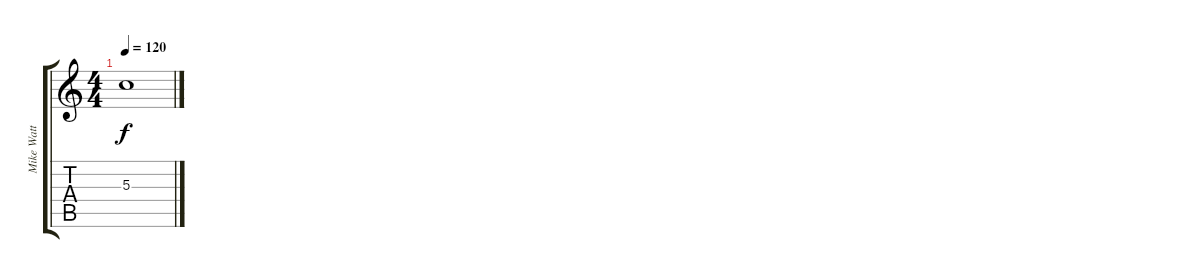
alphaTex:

\track ("Mike Watt" "Mike Watt") {instrument electricbassfinger}
\staff {score tabs}
\tuning (E4 B3 G3 D3 A2 E2) {hide}
\ts (4 4)
\tempo 120
\clef g2
\ks c
5.3.1{dy f}
